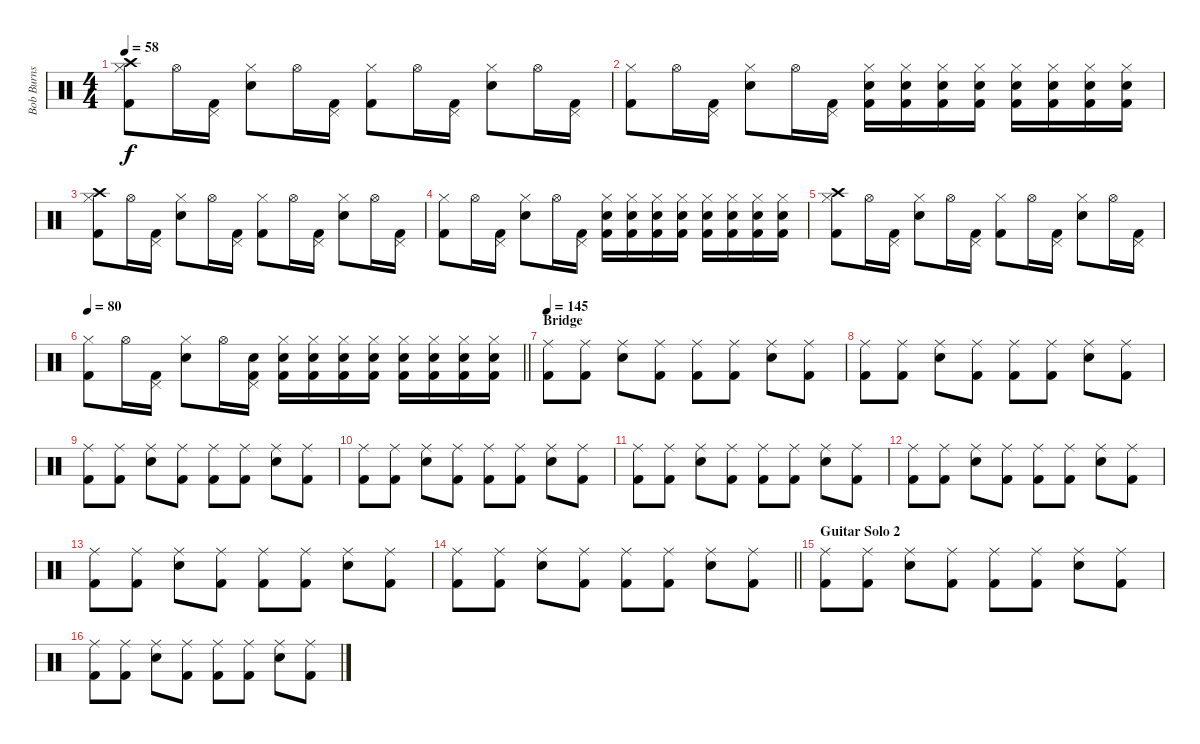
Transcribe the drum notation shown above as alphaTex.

\track ("Bob Burns" "Bob Burns") {instrument percussion}
\staff {score}
\articulation defaults
\ts (4 4)
\tempo 58
\clef neutral
\ks c
("Hi-Hat (closed)" "Crash high (hit)" "Kick (hit) 2").8{dy f} "Hi-Hat (open)".16 ("Pedal Hi-Hat (hit)" "Kick (hit) 2").16 ("Hi-Hat (closed)" "Electric Snare (hit)").8 "Hi-Hat (open)".16 ("Pedal Hi-Hat (hit)" "Kick (hit) 2").16 ("Hi-Hat (closed)" "Kick (hit) 2").8 "Hi-Hat (open)".16 ("Pedal Hi-Hat (hit)" "Kick (hit) 2").16 ("Hi-Hat (closed)" "Electric Snare (hit)").8 "Hi-Hat (open)".16 ("Pedal Hi-Hat (hit)" "Kick (hit) 2").16 |
("Hi-Hat (closed)" "Kick (hit) 2").8 "Hi-Hat (open)".16 ("Pedal Hi-Hat (hit)" "Kick (hit) 2").16 ("Hi-Hat (closed)" "Electric Snare (hit)").8 "Hi-Hat (open)".16 ("Pedal Hi-Hat (hit)" "Kick (hit) 2").16 ("Hi-Hat (closed)" "Electric Snare (hit)" "Kick (hit) 2").16 ("Hi-Hat (closed)" "Electric Snare (hit)" "Kick (hit) 2").16 ("Hi-Hat (closed)" "Electric Snare (hit)" "Kick (hit) 2").16 ("Hi-Hat (closed)" "Electric Snare (hit)" "Kick (hit) 2").16 ("Hi-Hat (closed)" "Electric Snare (hit)" "Kick (hit) 2").16 ("Hi-Hat (closed)" "Electric Snare (hit)" "Kick (hit) 2").16 ("Hi-Hat (closed)" "Electric Snare (hit)" "Kick (hit) 2").16 ("Hi-Hat (closed)" "Electric Snare (hit)" "Kick (hit) 2").16 |
("Hi-Hat (closed)" "Crash high (hit)" "Kick (hit) 2").8 "Hi-Hat (open)".16 ("Pedal Hi-Hat (hit)" "Kick (hit) 2").16 ("Hi-Hat (closed)" "Electric Snare (hit)").8 "Hi-Hat (open)".16 ("Pedal Hi-Hat (hit)" "Kick (hit) 2").16 ("Hi-Hat (closed)" "Kick (hit) 2").8 "Hi-Hat (open)".16 ("Pedal Hi-Hat (hit)" "Kick (hit) 2").16 ("Hi-Hat (closed)" "Electric Snare (hit)").8 "Hi-Hat (open)".16 ("Pedal Hi-Hat (hit)" "Kick (hit) 2").16 |
("Hi-Hat (closed)" "Kick (hit) 2").8 "Hi-Hat (open)".16 ("Pedal Hi-Hat (hit)" "Kick (hit) 2").16 ("Hi-Hat (closed)" "Electric Snare (hit)").8 "Hi-Hat (open)".16 ("Pedal Hi-Hat (hit)" "Kick (hit) 2").16 ("Hi-Hat (closed)" "Electric Snare (hit)" "Kick (hit) 2").16 ("Hi-Hat (closed)" "Electric Snare (hit)" "Kick (hit) 2").16 ("Hi-Hat (closed)" "Electric Snare (hit)" "Kick (hit) 2").16 ("Hi-Hat (closed)" "Electric Snare (hit)" "Kick (hit) 2").16 ("Hi-Hat (closed)" "Electric Snare (hit)" "Kick (hit) 2").16 ("Hi-Hat (closed)" "Electric Snare (hit)" "Kick (hit) 2").16 ("Hi-Hat (closed)" "Electric Snare (hit)" "Kick (hit) 2").16 ("Hi-Hat (closed)" "Electric Snare (hit)" "Kick (hit) 2").16 |
("Hi-Hat (closed)" "Crash high (hit)" "Kick (hit) 2").8 "Hi-Hat (open)".16 ("Pedal Hi-Hat (hit)" "Kick (hit) 2").16 ("Hi-Hat (closed)" "Electric Snare (hit)").8 "Hi-Hat (open)".16 ("Pedal Hi-Hat (hit)" "Kick (hit) 2").16 ("Hi-Hat (closed)" "Kick (hit) 2").8 "Hi-Hat (open)".16 ("Pedal Hi-Hat (hit)" "Kick (hit) 2").16 ("Hi-Hat (closed)" "Electric Snare (hit)").8 "Hi-Hat (open)".16 ("Pedal Hi-Hat (hit)" "Kick (hit) 2").16 |
\tempo 80
\barLineRight lightlight
("Hi-Hat (closed)" "Kick (hit) 2").8 "Hi-Hat (open)".16 ("Pedal Hi-Hat (hit)" "Kick (hit) 2").16 ("Hi-Hat (closed)" "Electric Snare (hit)").8 "Hi-Hat (open)".16 ("Pedal Hi-Hat (hit)" "Electric Snare (hit)" "Kick (hit) 2").16 ("Hi-Hat (closed)" "Electric Snare (hit)" "Kick (hit) 2").16 ("Hi-Hat (closed)" "Electric Snare (hit)" "Kick (hit) 2").16 ("Hi-Hat (closed)" "Electric Snare (hit)" "Kick (hit) 2").16 ("Hi-Hat (closed)" "Electric Snare (hit)" "Kick (hit) 2").16 ("Hi-Hat (closed)" "Electric Snare (hit)" "Kick (hit) 2").16 ("Hi-Hat (closed)" "Electric Snare (hit)" "Kick (hit) 2").16 ("Hi-Hat (closed)" "Electric Snare (hit)" "Kick (hit) 2").16 ("Hi-Hat (closed)" "Electric Snare (hit)" "Kick (hit) 2").16 |
\section ("" "Bridge")
\tempo 120
\tempo 145
("Ride (middle)" "Kick (hit) 2").8 ("Ride (middle)" "Kick (hit) 2").8 ("Ride (middle)" "Electric Snare (hit)").8 ("Ride (middle)" "Kick (hit) 2").8 ("Ride (middle)" "Kick (hit) 2").8 ("Ride (middle)" "Kick (hit) 2").8 ("Ride (middle)" "Electric Snare (hit)").8 ("Ride (middle)" "Kick (hit) 2").8 |
("Ride (middle)" "Kick (hit) 2").8 ("Ride (middle)" "Kick (hit) 2").8 ("Ride (middle)" "Electric Snare (hit)").8 ("Ride (middle)" "Kick (hit) 2").8 ("Ride (middle)" "Kick (hit) 2").8 ("Ride (middle)" "Kick (hit) 2").8 ("Ride (middle)" "Electric Snare (hit)").8 ("Ride (middle)" "Kick (hit) 2").8 |
("Ride (middle)" "Kick (hit) 2").8 ("Ride (middle)" "Kick (hit) 2").8 ("Ride (middle)" "Electric Snare (hit)").8 ("Ride (middle)" "Kick (hit) 2").8 ("Ride (middle)" "Kick (hit) 2").8 ("Ride (middle)" "Kick (hit) 2").8 ("Ride (middle)" "Electric Snare (hit)").8 ("Ride (middle)" "Kick (hit) 2").8 |
("Ride (middle)" "Kick (hit) 2").8 ("Ride (middle)" "Kick (hit) 2").8 ("Ride (middle)" "Electric Snare (hit)").8 ("Ride (middle)" "Kick (hit) 2").8 ("Ride (middle)" "Kick (hit) 2").8 ("Ride (middle)" "Kick (hit) 2").8 ("Ride (middle)" "Electric Snare (hit)").8 ("Ride (middle)" "Kick (hit) 2").8 |
("Ride (middle)" "Kick (hit) 2").8 ("Ride (middle)" "Kick (hit) 2").8 ("Ride (middle)" "Electric Snare (hit)").8 ("Ride (middle)" "Kick (hit) 2").8 ("Ride (middle)" "Kick (hit) 2").8 ("Ride (middle)" "Kick (hit) 2").8 ("Ride (middle)" "Electric Snare (hit)").8 ("Ride (middle)" "Kick (hit) 2").8 |
("Ride (middle)" "Kick (hit) 2").8 ("Ride (middle)" "Kick (hit) 2").8 ("Ride (middle)" "Electric Snare (hit)").8 ("Ride (middle)" "Kick (hit) 2").8 ("Ride (middle)" "Kick (hit) 2").8 ("Ride (middle)" "Kick (hit) 2").8 ("Ride (middle)" "Electric Snare (hit)").8 ("Ride (middle)" "Kick (hit) 2").8 |
("Ride (middle)" "Kick (hit) 2").8 ("Ride (middle)" "Kick (hit) 2").8 ("Ride (middle)" "Electric Snare (hit)").8 ("Ride (middle)" "Kick (hit) 2").8 ("Ride (middle)" "Kick (hit) 2").8 ("Ride (middle)" "Kick (hit) 2").8 ("Ride (middle)" "Electric Snare (hit)").8 ("Ride (middle)" "Kick (hit) 2").8 |
\barLineRight lightlight
("Ride (middle)" "Kick (hit) 2").8 ("Ride (middle)" "Kick (hit) 2").8 ("Ride (middle)" "Electric Snare (hit)").8 ("Ride (middle)" "Kick (hit) 2").8 ("Ride (middle)" "Kick (hit) 2").8 ("Ride (middle)" "Kick (hit) 2").8 ("Ride (middle)" "Electric Snare (hit)").8 ("Ride (middle)" "Kick (hit) 2").8 |
\section ("" "Guitar Solo 2")
("Ride (middle)" "Kick (hit) 2").8 ("Ride (middle)" "Kick (hit) 2").8 ("Ride (middle)" "Electric Snare (hit)").8 ("Ride (middle)" "Kick (hit) 2").8 ("Ride (middle)" "Kick (hit) 2").8 ("Ride (middle)" "Kick (hit) 2").8 ("Ride (middle)" "Electric Snare (hit)").8 ("Ride (middle)" "Kick (hit) 2").8 |
("Ride (middle)" "Kick (hit) 2").8 ("Ride (middle)" "Kick (hit) 2").8 ("Ride (middle)" "Electric Snare (hit)").8 ("Ride (middle)" "Kick (hit) 2").8 ("Ride (middle)" "Kick (hit) 2").8 ("Ride (middle)" "Kick (hit) 2").8 ("Ride (middle)" "Electric Snare (hit)").8 ("Ride (middle)" "Kick (hit) 2").8
